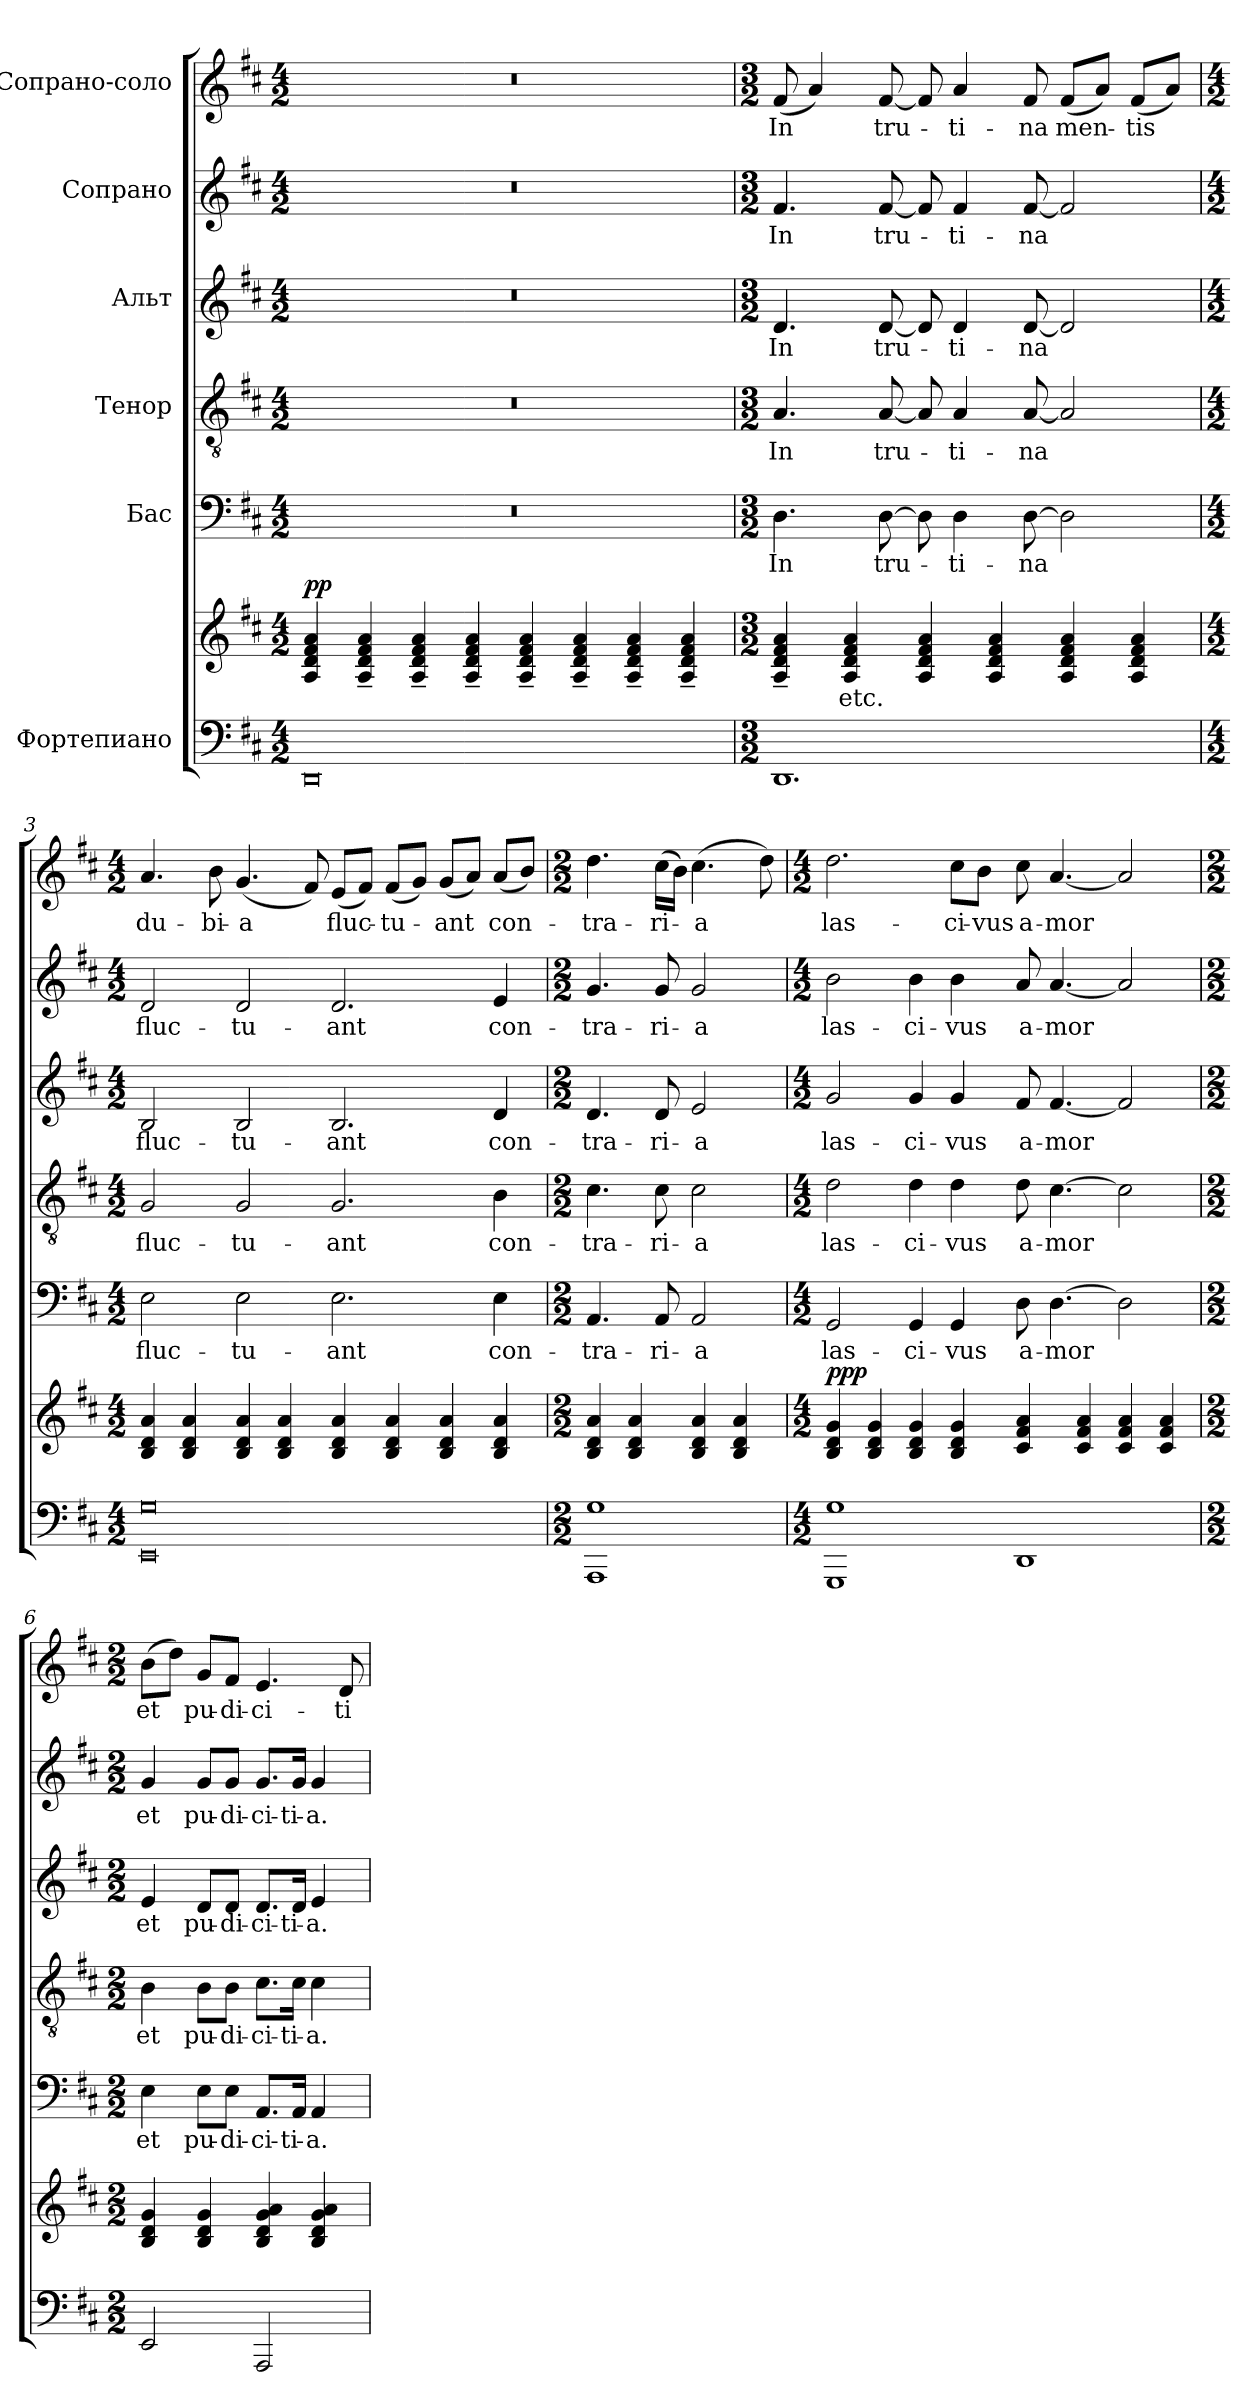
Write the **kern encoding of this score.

**kern	**kern	**text	**dynam	**kern	**text	**kern	**text	**kern	**text	**kern	**text	**kern	**text
*part6	*part6	*part6	*part6	*part5	*part5	*part4	*part4	*part3	*part3	*part2	*part2	*part1	*part1
*staff7	*staff6	*staff6	*staff6/7	*staff5	*staff5	*staff4	*staff4	*staff3	*staff3	*staff2	*staff2	*staff1	*staff1
*I"Фортепиано	*	*	*	*I"Бас	*	*I"Тенор	*	*I"Альт	*	*I"Сопрано	*	*I"Сопрано-соло	*
*clefF4	*clefG2	*	*	*clefF4	*	*clefGv2	*	*clefG2	*	*clefG2	*	*clefG2	*
*k[f#c#]	*k[f#c#]	*	*	*k[f#c#]	*	*k[f#c#]	*	*k[f#c#]	*	*k[f#c#]	*	*k[f#c#]	*
*M4/2	*M4/2	*	*	*M4/2	*	*M4/2	*	*M4/2	*	*M4/2	*	*M4/2	*
*MM60	*MM60	*	*	*MM60	*	*MM60	*	*MM60	*	*MM60	*	*MM60	*
=1	=1	=1	=1	=1	=1	=1	=1	=1	=1	=1	=1	=1	=1
!	!	!	!LO:DY:a	!	!	!	!	!	!	!	!	!	!
0DD	4A/ 4d/ 4f#/ 4a/	.	pp	0r	.	0r	.	0r	.	0r	.	0r	.
.	4A/~ 4d/~ 4f#/~ 4a/~	.	.	.	.	.	.	.	.	.	.	.	.
.	4A/~ 4d/~ 4f#/~ 4a/~	.	.	.	.	.	.	.	.	.	.	.	.
.	4A/~ 4d/~ 4f#/~ 4a/~	.	.	.	.	.	.	.	.	.	.	.	.
.	4A/~ 4d/~ 4f#/~ 4a/~	.	.	.	.	.	.	.	.	.	.	.	.
.	4A/~ 4d/~ 4f#/~ 4a/~	.	.	.	.	.	.	.	.	.	.	.	.
.	4A/~ 4d/~ 4f#/~ 4a/~	.	.	.	.	.	.	.	.	.	.	.	.
.	4A/~ 4d/~ 4f#/~ 4a/~	.	.	.	.	.	.	.	.	.	.	.	.
=2	=2	=2	=2	=2	=2	=2	=2	=2	=2	=2	=2	=2	=2
*M3/2	*M3/2	*	*	*M3/2	*	*M3/2	*	*M3/2	*	*M3/2	*	*M3/2	*
!	!	!	!	!	!LO:LY:b	!	!LO:LY:b	!	!LO:LY:b	!	!LO:LY:b	!	!LO:LY:b
1.DD	4A/~ 4d/~ 4f#/~ 4a/~	.	.	4.D\	In	4.A/	In	4.d/	In	4.f#/	In	(<8f#/	In
.	.	.	.	.	.	.	.	.	.	.	.	4a/)	.
!	!	!LO:LY:b	!	!	!	!	!	!	!	!	!	!	!
.	4A/ 4d/ 4f#/ 4a/	etc.	.	.	.	.	.	.	.	.	.	.	.
!	!	!	!	!	!LO:LY:b	!	!LO:LY:b	!	!LO:LY:b	!	!LO:LY:b	!	!LO:LY:b
.	.	.	.	[8D\	-tru-	[8A/	-tru-	[8d/	-tru-	[8f#/	-tru-	[8f#/	-tru-
.	4A/ 4d/ 4f#/ 4a/	.	.	8D\]	.	8A/]	.	8d/]	.	8f#/]	.	8f#/]	.
!	!	!	!	!	!LO:LY:b	!	!LO:LY:b	!	!LO:LY:b	!	!LO:LY:b	!	!LO:LY:b
.	.	.	.	4D\	-ti-	4A/	-ti-	4d/	-ti-	4f#/	-ti-	4a/	-ti-
.	4A/ 4d/ 4f#/ 4a/	.	.	.	.	.	.	.	.	.	.	.	.
!	!	!	!	!	!LO:LY:b	!	!LO:LY:b	!	!LO:LY:b	!	!LO:LY:b	!	!LO:LY:b
.	.	.	.	[8D\	-na	[8A/	-na	[8d/	-na	[8f#/	-na	8f#/	-na
!	!	!	!	!	!	!	!	!	!	!	!	!	!LO:LY:b
.	4A/ 4d/ 4f#/ 4a/	.	.	2D\]	.	2A/]	.	2d/]	.	2f#/]	.	(<8f#/L	men-
.	.	.	.	.	.	.	.	.	.	.	.	8a/J)	.
!	!	!	!	!	!	!	!	!	!	!	!	!	!LO:LY:b
.	4A/ 4d/ 4f#/ 4a/	.	.	.	.	.	.	.	.	.	.	(<8f#/L	-tis
.	.	.	.	.	.	.	.	.	.	.	.	8a/J)	.
!!LO:LB:g=z
=3	=3	=3	=3	=3	=3	=3	=3	=3	=3	=3	=3	=3	=3
*M4/2	*M4/2	*	*	*M4/2	*	*M4/2	*	*M4/2	*	*M4/2	*	*M4/2	*
!	!	!	!	!	!LO:LY:b	!	!LO:LY:b	!	!LO:LY:b	!	!LO:LY:b	!	!LO:LY:b
0EE 0G	4B/ 4d/ 4a/	.	.	2E\	-fluc-	2G/	-fluc-	2B/	-fluc-	2d/	-fluc-	4.a/	-du-
.	4B/ 4d/ 4a/	.	.	.	.	.	.	.	.	.	.	.	.
!	!	!	!	!	!	!	!	!	!	!	!	!	!LO:LY:b
.	.	.	.	.	.	.	.	.	.	.	.	8b\	-bi-
!	!	!	!	!	!LO:LY:b	!	!LO:LY:b	!	!LO:LY:b	!	!LO:LY:b	!	!LO:LY:b
.	4B/ 4d/ 4a/	.	.	2E\	-tu-	2G/	-tu-	2B/	-tu-	2d/	-tu-	(<4.g/	-a
.	4B/ 4d/ 4a/	.	.	.	.	.	.	.	.	.	.	.	.
.	.	.	.	.	.	.	.	.	.	.	.	8f#/)	.
!	!	!	!	!	!LO:LY:b	!	!LO:LY:b	!	!LO:LY:b	!	!LO:LY:b	!	!LO:LY:b
.	4B/ 4d/ 4a/	.	.	2.E\	-ant	2.G/	-ant	2.B/	-ant	2.d/	-ant	(<8e/L	-fluc-
.	.	.	.	.	.	.	.	.	.	.	.	8f#/J)	.
!	!	!	!	!	!	!	!	!	!	!	!	!	!LO:LY:b
.	4B/ 4d/ 4a/	.	.	.	.	.	.	.	.	.	.	(<8f#/L	-tu-
.	.	.	.	.	.	.	.	.	.	.	.	8g/J)	.
!	!	!	!	!	!	!	!	!	!	!	!	!	!LO:LY:b
.	4B/ 4d/ 4a/	.	.	.	.	.	.	.	.	.	.	(<8g/L	-ant
.	.	.	.	.	.	.	.	.	.	.	.	8a/J)	.
!	!	!	!	!	!LO:LY:b	!	!LO:LY:b	!	!LO:LY:b	!	!LO:LY:b	!	!LO:LY:b
.	4B/ 4d/ 4a/	.	.	4E\	-con-	4B\	-con-	4d/	-con-	4e/	-con-	(<8a/L	-con-
.	.	.	.	.	.	.	.	.	.	.	.	8b/J)	.
=4	=4	=4	=4	=4	=4	=4	=4	=4	=4	=4	=4	=4	=4
*M2/2	*M2/2	*	*	*M2/2	*	*M2/2	*	*M2/2	*	*M2/2	*	*M2/2	*
!	!	!	!	!	!LO:LY:b	!	!LO:LY:b	!	!LO:LY:b	!	!LO:LY:b	!	!LO:LY:b
1AAA 1G	4B/ 4d/ 4a/	.	.	4.AA/	-tra-	4.c#\	-tra-	4.d/	-tra-	4.g/	-tra-	4.dd\	-tra-
.	4B/ 4d/ 4a/	.	.	.	.	.	.	.	.	.	.	.	.
!	!	!	!	!	!LO:LY:b	!	!LO:LY:b	!	!LO:LY:b	!	!LO:LY:b	!	!LO:LY:b
.	.	.	.	8AA/	-ri-	8c#\	-ri-	8d/	-ri-	8g/	-ri-	(>16cc#\LL	-ri-
.	.	.	.	.	.	.	.	.	.	.	.	16b\JJ)	.
!	!	!	!	!	!LO:LY:b	!	!LO:LY:b	!	!LO:LY:b	!	!LO:LY:b	!	!LO:LY:b
.	4B/ 4d/ 4a/	.	.	2AA/	-a	2c#\	-a	2e/	-a	2g/	-a	(>4.cc#\	-a
.	4B/ 4d/ 4a/	.	.	.	.	.	.	.	.	.	.	.	.
.	.	.	.	.	.	.	.	.	.	.	.	8dd\)	.
=5	=5	=5	=5	=5	=5	=5	=5	=5	=5	=5	=5	=5	=5
*M4/2	*M4/2	*	*	*M4/2	*	*M4/2	*	*M4/2	*	*M4/2	*	*M4/2	*
!	!	!	!LO:DY:a	!	!LO:LY:b	!	!LO:LY:b	!	!LO:LY:b	!	!LO:LY:b	!	!LO:LY:b
1GGG 1G	4B/ 4d/ 4g/	.	ppp	2GG/	-las-	2d\	-las-	2g/	-las-	2b\	-las-	2.dd\	-las-
.	4B/ 4d/ 4g/	.	.	.	.	.	.	.	.	.	.	.	.
!	!	!	!	!	!LO:LY:b	!	!LO:LY:b	!	!LO:LY:b	!	!LO:LY:b	!	!
.	4B/ 4d/ 4g/	.	.	4GG/	-ci-	4d\	-ci-	4g/	-ci-	4b\	-ci-	.	.
!	!	!	!	!	!LO:LY:b	!	!LO:LY:b	!	!LO:LY:b	!	!LO:LY:b	!	!LO:LY:b
.	4B/ 4d/ 4g/	.	.	4GG/	-vus	4d\	-vus	4g/	-vus	4b\	-vus	8cc#\L	-ci-
!	!	!	!	!	!	!	!	!	!	!	!	!	!LO:LY:b
.	.	.	.	.	.	.	.	.	.	.	.	8b\J	-vus
!	!	!	!	!	!LO:LY:b	!	!LO:LY:b	!	!LO:LY:b	!	!LO:LY:b	!	!LO:LY:b
1DD	4c#/ 4f#/ 4a/	.	.	8D\	-a-	8d\	-a-	8f#/	-a-	8a/	-a-	8cc#\	-a-
!	!	!	!	!	!LO:LY:b	!	!LO:LY:b	!	!LO:LY:b	!	!LO:LY:b	!	!LO:LY:b
.	.	.	.	[4.D\	-mor	[4.c#\	-mor	[4.f#/	-mor	[4.a/	-mor	[4.a/	-mor
.	4c#/ 4f#/ 4a/	.	.	.	.	.	.	.	.	.	.	.	.
.	4c#/ 4f#/ 4a/	.	.	2D\]	.	2c#\]	.	2f#/]	.	2a/]	.	2a/]	.
.	4c#/ 4f#/ 4a/	.	.	.	.	.	.	.	.	.	.	.	.
!!LO:PB:g=z
=6	=6	=6	=6	=6	=6	=6	=6	=6	=6	=6	=6	=6	=6
*M2/2	*M2/2	*	*	*M2/2	*	*M2/2	*	*M2/2	*	*M2/2	*	*M2/2	*
!	!	!	!	!	!LO:LY:b	!	!LO:LY:b	!	!LO:LY:b	!	!LO:LY:b	!	!LO:LY:b
2EE/	4B/ 4d/ 4g/	.	.	4E\	-et	4B\	-et	4e/	-et	4g/	-et	(>8b\L	-et
.	.	.	.	.	.	.	.	.	.	.	.	8dd\J)	.
!	!	!	!	!	!LO:LY:b	!	!LO:LY:b	!	!LO:LY:b	!	!LO:LY:b	!	!LO:LY:b
.	4B/ 4d/ 4g/	.	.	8E\L	pu-	8B\L	pu-	8d/L	pu-	8g/L	pu-	8g/L	pu-
!	!	!	!	!	!LO:LY:b	!	!LO:LY:b	!	!LO:LY:b	!	!LO:LY:b	!	!LO:LY:b
.	.	.	.	8E\J	-di-	8B\J	-di-	8d/J	-di-	8g/J	-di-	8f#/J	-di-
!	!	!	!	!	!LO:LY:b	!	!LO:LY:b	!	!LO:LY:b	!	!LO:LY:b	!	!LO:LY:b
2AAA/	4B/ 4d/ 4g/ 4a/	.	.	8.AA/L	-ci-	8.c#\L	-ci-	8.d/L	-ci-	8.g/L	-ci-	4.e/	-ci-
!	!	!	!	!	!LO:LY:b	!	!LO:LY:b	!	!LO:LY:b	!	!LO:LY:b	!	!
.	.	.	.	16AA/Jk	-ti-	16c#\Jk	-ti-	16d/Jk	-ti-	16g/Jk	-ti-	.	.
!	!	!	!	!	!LO:LY:b	!	!LO:LY:b	!	!LO:LY:b	!	!LO:LY:b	!	!
.	4B/ 4d/ 4g/ 4a/	.	.	4AA/	-a.	4c#\	-a.	4e/	-a.	4g/	-a.	.	.
!	!	!	!	!	!	!	!	!	!	!	!	!	!LO:LY:b
.	.	.	.	.	.	.	.	.	.	.	.	8d/	-ti-
=	=	=	=	=	=	=	=	=	=	=	=	=	=
*-	*-	*-	*-	*-	*-	*-	*-	*-	*-	*-	*-	*-	*-
